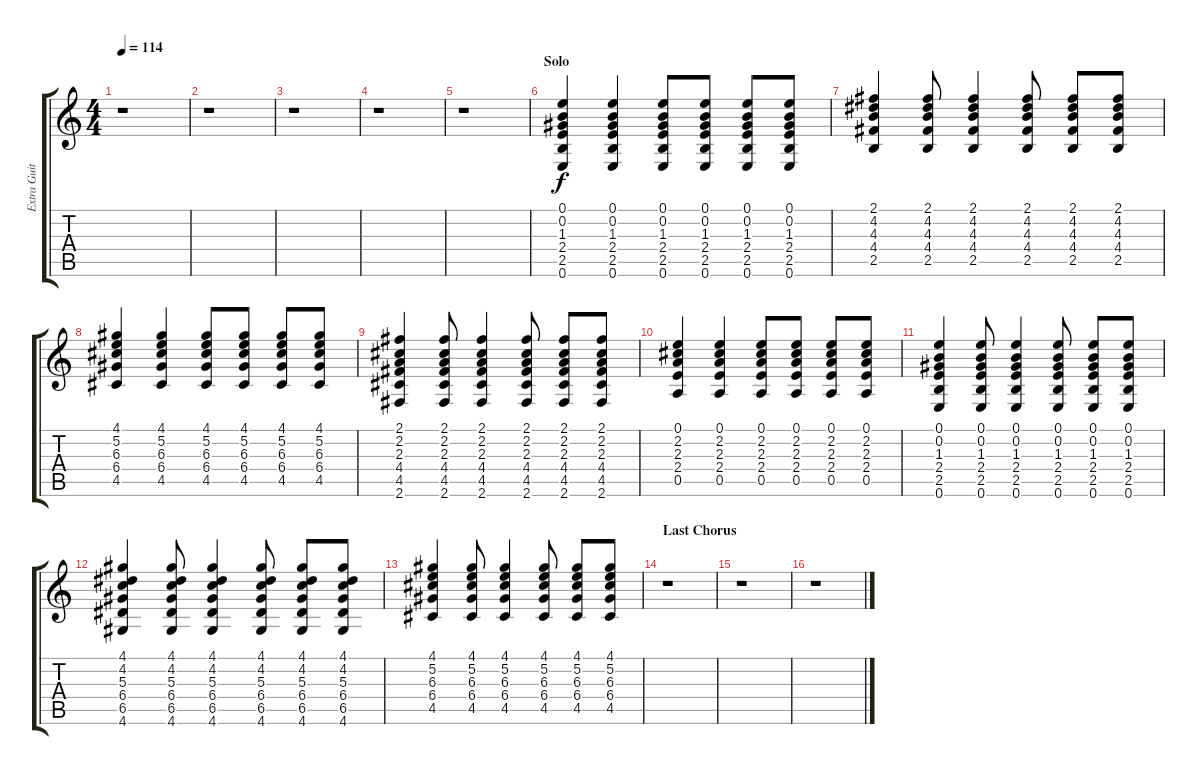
\track ("Extra Guitar 2" "Extra Guit") {instrument distortionguitar}
\staff {score tabs}
\tuning (E4 B3 G3 D3 A2 E2) {hide}
\ts (4 4)
\tempo 114
\clef g2
\ks c
r.1{dy f} |
r.1 |
r.1 |
r.1 |
r.1 |
\section ("" "Solo")
(0.1 0.2 1.3 2.4 2.5 0.6).4{volume 7 instrument electricguitarclean} (0.1 0.2 1.3 2.4 2.5 0.6).4 (0.1 0.2 1.3 2.4 2.5 0.6).8 (0.1 0.2 1.3 2.4 2.5 0.6).8 (0.1 0.2 1.3 2.4 2.5 0.6).8 (0.1 0.2 1.3 2.4 2.5 0.6).8 |
(2.1 4.2 4.3 4.4 2.5).4 (2.1 4.2 4.3 4.4 2.5).8 (2.1 4.2 4.3 4.4 2.5).4 (2.1 4.2 4.3 4.4 2.5).8 (2.1 4.2 4.3 4.4 2.5).8 (2.1 4.2 4.3 4.4 2.5).8 |
(4.1 5.2 6.3 6.4 4.5).4 (4.1 5.2 6.3 6.4 4.5).4 (4.1 5.2 6.3 6.4 4.5).8 (4.1 5.2 6.3 6.4 4.5).8 (4.1 5.2 6.3 6.4 4.5).8 (4.1 5.2 6.3 6.4 4.5).8 |
(2.1 2.2 2.3 4.4 4.5 2.6).4 (2.1 2.2 2.3 4.4 4.5 2.6).8 (2.1 2.2 2.3 4.4 4.5 2.6).4 (2.1 2.2 2.3 4.4 4.5 2.6).8 (2.1 2.2 2.3 4.4 4.5 2.6).8 (2.1 2.2 2.3 4.4 4.5 2.6).8 |
(0.1 2.2 2.3 2.4 0.5).4 (0.1 2.2 2.3 2.4 0.5).4 (0.1 2.2 2.3 2.4 0.5).8 (0.1 2.2 2.3 2.4 0.5).8 (0.1 2.2 2.3 2.4 0.5).8 (0.1 2.2 2.3 2.4 0.5).8 |
(0.1 0.2 1.3 2.4 2.5 0.6).4 (0.1 0.2 1.3 2.4 2.5 0.6).8 (0.1 0.2 1.3 2.4 2.5 0.6).4 (0.1 0.2 1.3 2.4 2.5 0.6).8 (0.1 0.2 1.3 2.4 2.5 0.6).8 (0.1 0.2 1.3 2.4 2.5 0.6).8 |
(4.1 4.2 5.3 6.4 6.5 4.6).4 (4.1 4.2 5.3 6.4 6.5 4.6).8 (4.1 4.2 5.3 6.4 6.5 4.6).4 (4.1 4.2 5.3 6.4 6.5 4.6).8 (4.1 4.2 5.3 6.4 6.5 4.6).8 (4.1 4.2 5.3 6.4 6.5 4.6).8 |
(4.1 5.2 6.3 6.4 4.5).4 (4.1 5.2 6.3 6.4 4.5).8 (4.1 5.2 6.3 6.4 4.5).4 (4.1 5.2 6.3 6.4 4.5).8 (4.1 5.2 6.3 6.4 4.5).8 (4.1 5.2 6.3 6.4 4.5).8 |
\section ("" "Last Chorus")
r.1 |
r.1 |
r.1
